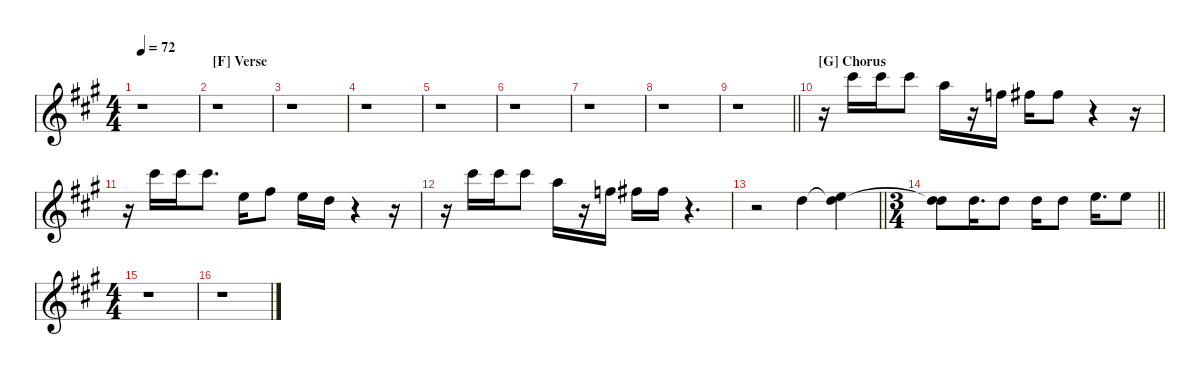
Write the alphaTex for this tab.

\hideDynamics
\bracketExtendMode nobrackets
\singleTrackTrackNamePolicy hidden
\multiTrackTrackNamePolicy hidden
\otherSystemsTrackNameOrientation horizontal
\track ("Alto Voice" "Singer") {defaultSystemsLayout 4 instrument voiceoohs}
\staff {score}
\tuning (E4 B3 G3 D3 A2 E2)
\ts (4 4)
\tempo 72
\clef g2
\ks a
r.1{dy mf beam Down} |
\section ("F" "Verse")
r.1{beam Down} |
r.1{beam Down} |
r.1{beam Down} |
r.1{beam Down} |
r.1{beam Down} |
r.1{beam Down} |
r.1{beam Down} |
\barLineRight lightlight
r.1{beam Down} |
\section ("G" "Chorus")
r.16{beam Down} 21.1{acc #}.16{beam Down} 21.1{acc #}.16{beam Down} 21.1{acc #}.8{beam Down} 17.1{acc forcenatural}.16{beam Down} r.16{beam Down} 13.1{acc forcenatural}.16{beam Down} 14.1{acc #}.16{beam Down} 14.1{acc #}.8{beam Down} r.4{beam Down} r.16{beam Down} |
r.16{beam Down} 21.1{acc #}.16{beam Down} 21.1{acc #}.16{beam Down} 21.1{acc #}.8{d beam Down} 17.2{acc forcenatural}.16{beam Down} 14.1{acc #}.8{beam Down} 12.1{acc forcenatural}.16{beam Down} 10.1{acc forcenatural}.16{beam Down} r.4{beam Down} r.16{beam Down} |
r.16{beam Down} 21.1{acc #}.16{beam Down} 21.1{acc #}.16{beam Down} 21.1{acc #}.8{beam Down} 17.1{acc forcenatural}.16{beam Down} r.16{beam Down} 13.1{acc forcenatural}.16{beam Down} 14.1{acc #}.16{beam Down} 14.1{acc #}.16{beam Down} r.4{d beam Down} |
\barLineRight lightlight
r.2{beam Down} 10.1{acc forcenatural}.4{beam Down} (12.1{acc forcenatural} 10.1{t acc forcenatural}).4{beam Down} |
\ts (3 4)
\beaming (8 2 2 2)
\barLineRight lightlight
(10.1{t acc forcenatural} 10.1{t acc forcenatural}).8{beam Down} 10.1{acc forcenatural}.16{d beam Down} 10.1{acc forcenatural}.8{beam Down} 10.1{acc forcenatural}.16{beam Down} 10.1{acc forcenatural}.8{beam Down} 12.1{acc forcenatural}.16{d beam Down} 12.1{acc forcenatural}.8{beam Down} |
\ts (4 4)
\beaming (8 2 2 2 2)
r.1{beam Down} |
r.1{beam Down}
